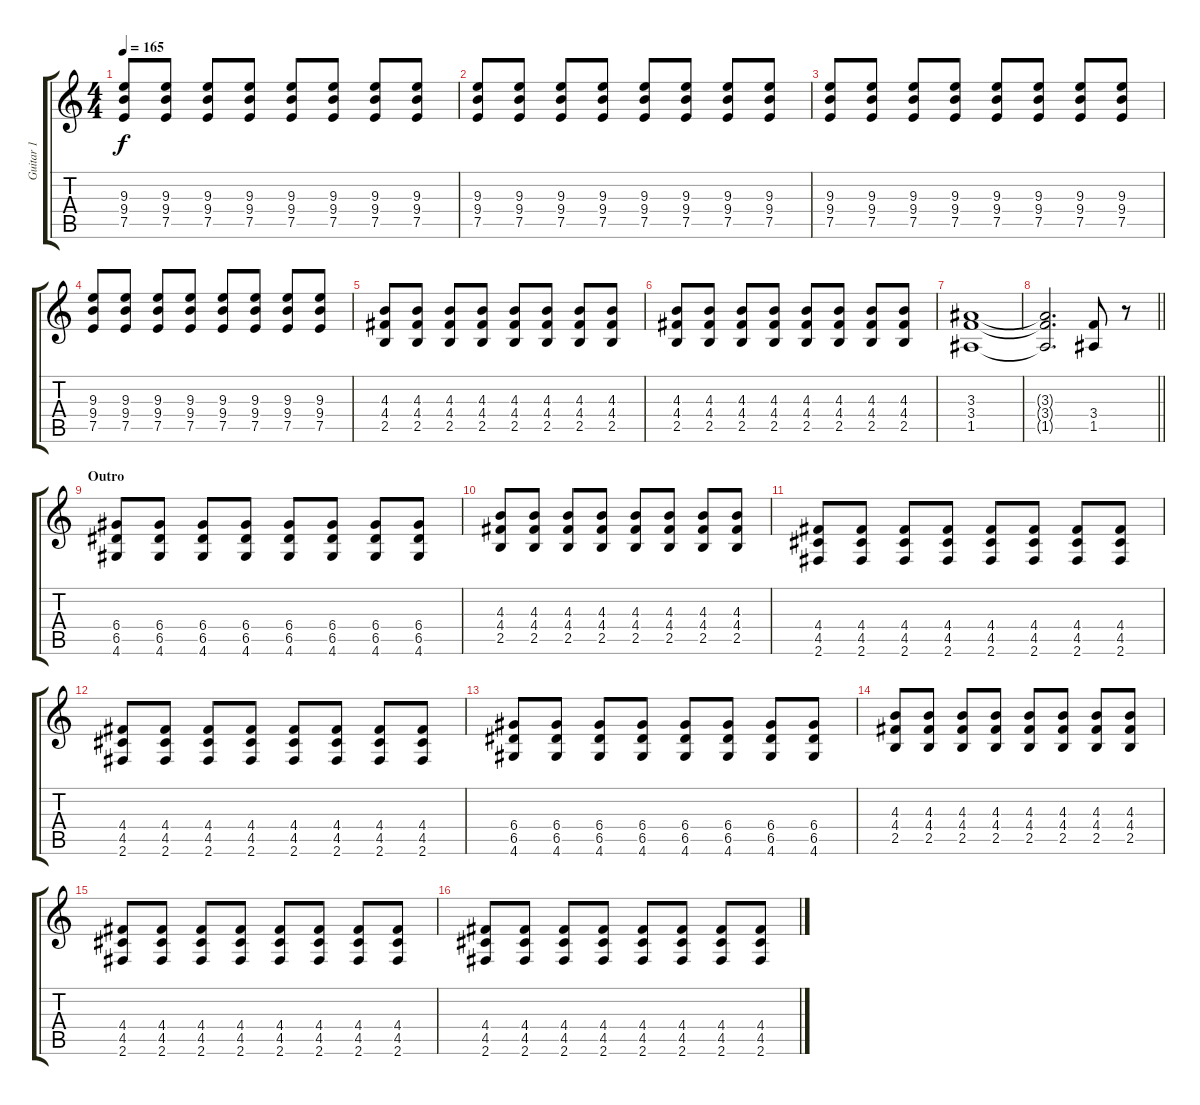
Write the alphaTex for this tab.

\track ("Guitar 1" "Guitar 1") {instrument distortionguitar}
\staff {score tabs}
\tuning (E4 B3 G3 D3 A2 E2) {hide}
\ts (4 4)
\tempo 165
\clef g2
\ks c
(9.3 9.4 7.5).8{dy f} (9.3 9.4 7.5).8 (9.3 9.4 7.5).8 (9.3 9.4 7.5).8 (9.3 9.4 7.5).8 (9.3 9.4 7.5).8 (9.3 9.4 7.5).8 (9.3 9.4 7.5).8 |
(9.3 9.4 7.5).8 (9.3 9.4 7.5).8 (9.3 9.4 7.5).8 (9.3 9.4 7.5).8 (9.3 9.4 7.5).8 (9.3 9.4 7.5).8 (9.3 9.4 7.5).8 (9.3 9.4 7.5).8 |
(9.3 9.4 7.5).8 (9.3 9.4 7.5).8 (9.3 9.4 7.5).8 (9.3 9.4 7.5).8 (9.3 9.4 7.5).8 (9.3 9.4 7.5).8 (9.3 9.4 7.5).8 (9.3 9.4 7.5).8 |
(9.3 9.4 7.5).8 (9.3 9.4 7.5).8 (9.3 9.4 7.5).8 (9.3 9.4 7.5).8 (9.3 9.4 7.5).8 (9.3 9.4 7.5).8 (9.3 9.4 7.5).8 (9.3 9.4 7.5).8 |
(4.3 4.4 2.5).8 (4.3 4.4 2.5).8 (4.3 4.4 2.5).8 (4.3 4.4 2.5).8 (4.3 4.4 2.5).8 (4.3 4.4 2.5).8 (4.3 4.4 2.5).8 (4.3 4.4 2.5).8 |
(4.3 4.4 2.5).8 (4.3 4.4 2.5).8 (4.3 4.4 2.5).8 (4.3 4.4 2.5).8 (4.3 4.4 2.5).8 (4.3 4.4 2.5).8 (4.3 4.4 2.5).8 (4.3 4.4 2.5).8 |
(3.3 3.4 1.5).1 |
\barLineRight lightlight
(3.3{t} 3.4{t} 1.5{t}).2{d} (3.4 1.5).8 r.8 |
\section ("" "Outro")
(6.4 6.5 4.6).8{volume 10 instrument distortionguitar} (6.4 6.5 4.6).8 (6.4 6.5 4.6).8 (6.4 6.5 4.6).8 (6.4 6.5 4.6).8 (6.4 6.5 4.6).8 (6.4 6.5 4.6).8 (6.4 6.5 4.6).8 |
(4.3 4.4 2.5).8 (4.3 4.4 2.5).8 (4.3 4.4 2.5).8 (4.3 4.4 2.5).8 (4.3 4.4 2.5).8 (4.3 4.4 2.5).8 (4.3 4.4 2.5).8 (4.3 4.4 2.5).8 |
(4.4 4.5 2.6).8 (4.4 4.5 2.6).8 (4.4 4.5 2.6).8 (4.4 4.5 2.6).8 (4.4 4.5 2.6).8 (4.4 4.5 2.6).8 (4.4 4.5 2.6).8 (4.4 4.5 2.6).8 |
(4.4 4.5 2.6).8 (4.4 4.5 2.6).8 (4.4 4.5 2.6).8 (4.4 4.5 2.6).8 (4.4 4.5 2.6).8 (4.4 4.5 2.6).8 (4.4 4.5 2.6).8 (4.4 4.5 2.6).8 |
(6.4 6.5 4.6).8 (6.4 6.5 4.6).8 (6.4 6.5 4.6).8 (6.4 6.5 4.6).8 (6.4 6.5 4.6).8 (6.4 6.5 4.6).8 (6.4 6.5 4.6).8 (6.4 6.5 4.6).8 |
(4.3 4.4 2.5).8 (4.3 4.4 2.5).8 (4.3 4.4 2.5).8 (4.3 4.4 2.5).8 (4.3 4.4 2.5).8 (4.3 4.4 2.5).8 (4.3 4.4 2.5).8 (4.3 4.4 2.5).8 |
(4.4 4.5 2.6).8 (4.4 4.5 2.6).8 (4.4 4.5 2.6).8 (4.4 4.5 2.6).8 (4.4 4.5 2.6).8 (4.4 4.5 2.6).8 (4.4 4.5 2.6).8 (4.4 4.5 2.6).8 |
(4.4 4.5 2.6).8 (4.4 4.5 2.6).8 (4.4 4.5 2.6).8 (4.4 4.5 2.6).8 (4.4 4.5 2.6).8 (4.4 4.5 2.6).8 (4.4 4.5 2.6).8 (4.4 4.5 2.6).8
